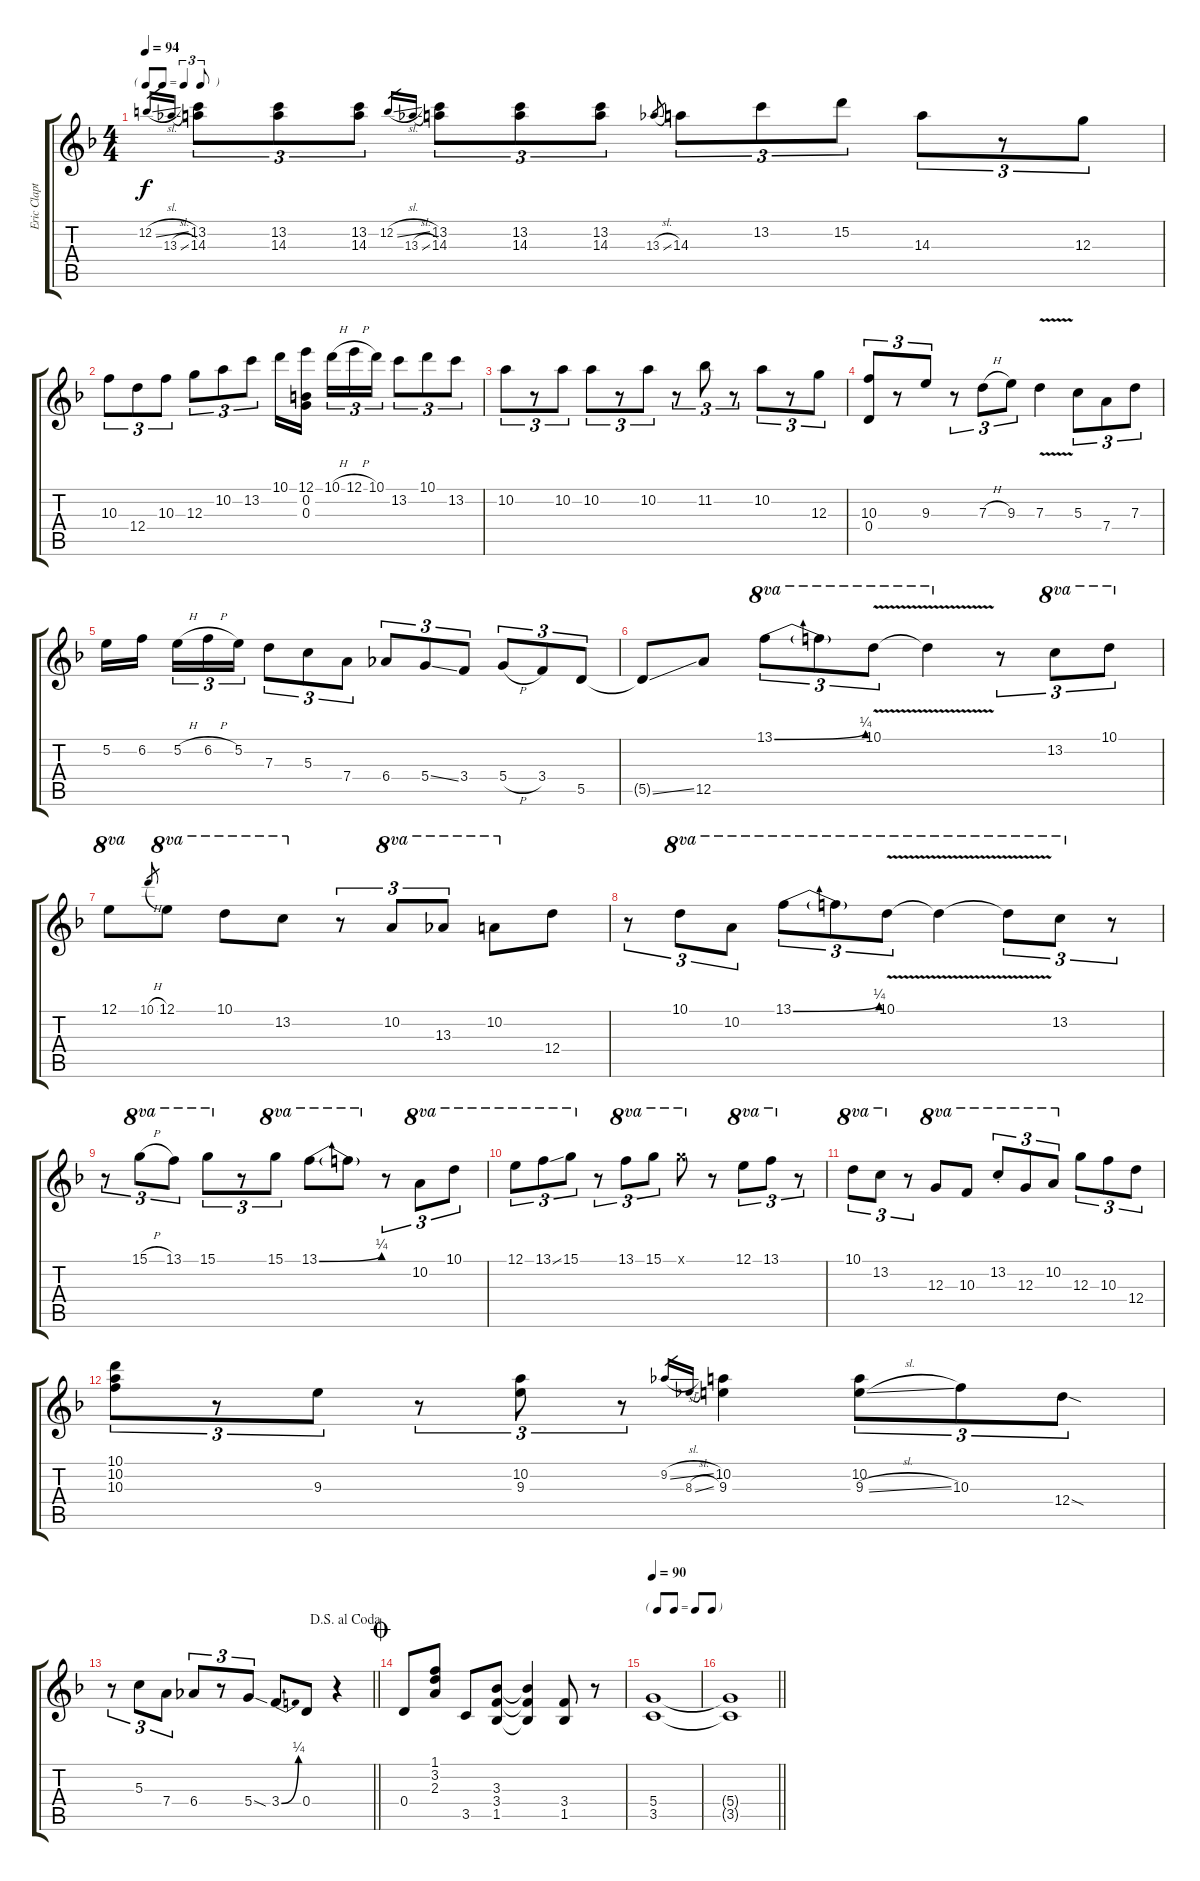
\track ("Eric Clapton - Acoustic Guitar" "Eric Clapt") {instrument acousticguitarsteel}
\staff {score tabs}
\tuning (E4 B3 G3 D3 A2 E2) {hide}
\ts (4 4)
\tf triplet8th
\tempo 94
\clef g2
\ks f
12.2{sl}.16{gr dy f} 13.3{sl}.16{gr} (13.2 14.3).8{tu (3 2)} (13.2 14.3).8{tu (3 2)} (13.2 14.3).8{tu (3 2)} 12.2{sl}.16{gr} 13.3{sl}.16{gr} (13.2 14.3).8{tu (3 2)} (13.2 14.3).8{tu (3 2)} (13.2 14.3).8{tu (3 2)} 13.3{sl}.8{gr} 14.3.8{tu (3 2)} 13.2.8{tu (3 2)} 15.2.8{tu (3 2)} 14.3.8{tu (3 2)} r.8{tu (3 2)} 12.3.8{tu (3 2)} |
10.3.8{tu (3 2)} 12.4.8{tu (3 2)} 10.3.8{tu (3 2)} 12.3.8{tu (3 2)} 10.2.8{tu (3 2)} 13.2.8{tu (3 2)} 10.1.16 (12.1 0.2 0.3).16{beam splitsecondary} 10.1{h}.16{tu (3 2)} 12.1{h}.16{tu (3 2)} 10.1.16{tu (3 2)} 13.2.8{tu (3 2)} 10.1.8{tu (3 2)} 13.2.8{tu (3 2)} |
10.2.8{tu (3 2)} r.8{tu (3 2)} 10.2.8{tu (3 2)} 10.2.8{tu (3 2)} r.8{tu (3 2)} 10.2.8{tu (3 2)} r.8{tu (3 2)} 11.2.8{tu (3 2)} r.8{tu (3 2)} 10.2.8{tu (3 2)} r.8{tu (3 2)} 12.3.8{tu (3 2)} |
(10.3 0.4).8{tu (3 2)} r.8{tu (3 2)} 9.3.8{tu (3 2)} r.8{tu (3 2)} 7.3{h}.8{tu (3 2)} 9.3.8{tu (3 2)} 7.3{v}.4 5.3.8{tu (3 2)} 7.4.8{tu (3 2)} 7.3.8{tu (3 2)} |
5.2.16 6.2.16{beam splitsecondary} 5.2{h}.16{tu (3 2)} 6.2{h}.16{tu (3 2)} 5.2.16{tu (3 2)} 7.3.8{tu (3 2)} 5.3.8{tu (3 2)} 7.4.8{tu (3 2)} 6.4.8{tu (3 2)} 5.4{ss}.8{tu (3 2)} 3.4.8{tu (3 2)} 5.4{h}.8{tu (3 2)} 3.4.8{tu (3 2)} 5.5.8{tu (3 2)} |
5.5{ss t}.8 12.5.8 13.1{be (bend 0 0 60 1)}.8{tu (3 2) ot 8va} 13.1{t}.8{tu (3 2) ot 8va} 10.1{v}.8{tu (3 2) ot 8va} 10.1{v t}.4{ot 8va} r.8{tu (3 2)} 13.2.8{tu (3 2) ot 8va} 10.1.8{tu (3 2) ot 8va} |
12.1.8{ot 8va} 10.1{h}.8{gr} 12.1.8{ot 8va} 10.1.8{ot 8va} 13.2.8{ot 8va} r.8{tu (3 2)} 10.2.8{tu (3 2) ot 8va} 13.3.8{tu (3 2) ot 8va} 10.2.8{ot 8va} 12.4.8 |
r.8{tu (3 2)} 10.1.8{tu (3 2) ot 8va} 10.2.8{tu (3 2) ot 8va} 13.1{be (bend 0 0 60 1)}.8{tu (3 2) ot 8va} 13.1{t}.8{tu (3 2) ot 8va} 10.1{v}.8{tu (3 2) ot 8va} 10.1{v t}.4{ot 8va} 10.1{v t}.8{tu (3 2) ot 8va} 13.2.8{tu (3 2) ot 8va} r.8{tu (3 2)} |
r.8{tu (3 2)} 15.1{h}.8{tu (3 2) ot 8va} 13.1.8{tu (3 2) ot 8va} 15.1.8{tu (3 2) ot 8va} r.8{tu (3 2)} 15.1.8{tu (3 2) ot 8va} 13.1{be (bend 0 0 60 1)}.8{ot 8va} 13.1{t}.8{ot 8va} r.8{tu (3 2)} 10.2.8{tu (3 2) ot 8va} 10.1.8{tu (3 2) ot 8va} |
12.1.8{tu (3 2) ot 8va} 13.1{ss}.8{tu (3 2) ot 8va} 15.1.8{tu (3 2) ot 8va} r.8{tu (3 2)} 13.1.8{tu (3 2) ot 8va} 15.1.8{tu (3 2) ot 8va} 15.1{x}.8{ot 8va} r.8 12.1.8{tu (3 2) ot 8va} 13.1.8{tu (3 2) ot 8va} r.8{tu (3 2)} |
10.1.8{tu (3 2) ot 8va} 13.2.8{tu (3 2) ot 8va} r.8{tu (3 2)} 12.3.8{ot 8va} 10.3.8{ot 8va} 13.2{st}.8{tu (3 2) ot 8va} 12.3.8{tu (3 2) ot 8va} 10.2.8{tu (3 2) ot 8va} 12.3.8{tu (3 2)} 10.3.8{tu (3 2)} 12.4.8{tu (3 2)} |
(10.1 10.2 10.3).8{tu (3 2)} r.8{tu (3 2)} 9.3.8{tu (3 2)} r.8{tu (3 2)} (10.2 9.3).8{tu (3 2)} r.8{tu (3 2)} 9.2{sl}.16{gr} 8.3{sl}.16{gr} (10.2 9.3).4 (10.2 9.3{sl}).8{tu (3 2)} 10.3.8{tu (3 2)} 12.4{sod}.8{tu (3 2)} |
\jump dalsegnoalcoda
\barLineRight lightlight
r.8{tu (3 2)} 5.3.8{tu (3 2)} 7.4.8{tu (3 2)} 6.4.8{tu (3 2)} r.8{tu (3 2)} 5.4{sod}.8{tu (3 2)} 3.4{be (bend 0 0 60 1)}.8 0.4.8 r.4 |
\jump coda
0.4.8 (1.1 3.2 2.3).8 3.5.8 (3.3 3.4 1.5).8 (3.3{t} 3.4{t} 1.5{t}).4 (3.4 1.5).8 r.8 |
\tf none
\tempo 90
(5.4 3.5).1 |
\barLineRight lightlight
(5.4{t} 3.5{t}).1
